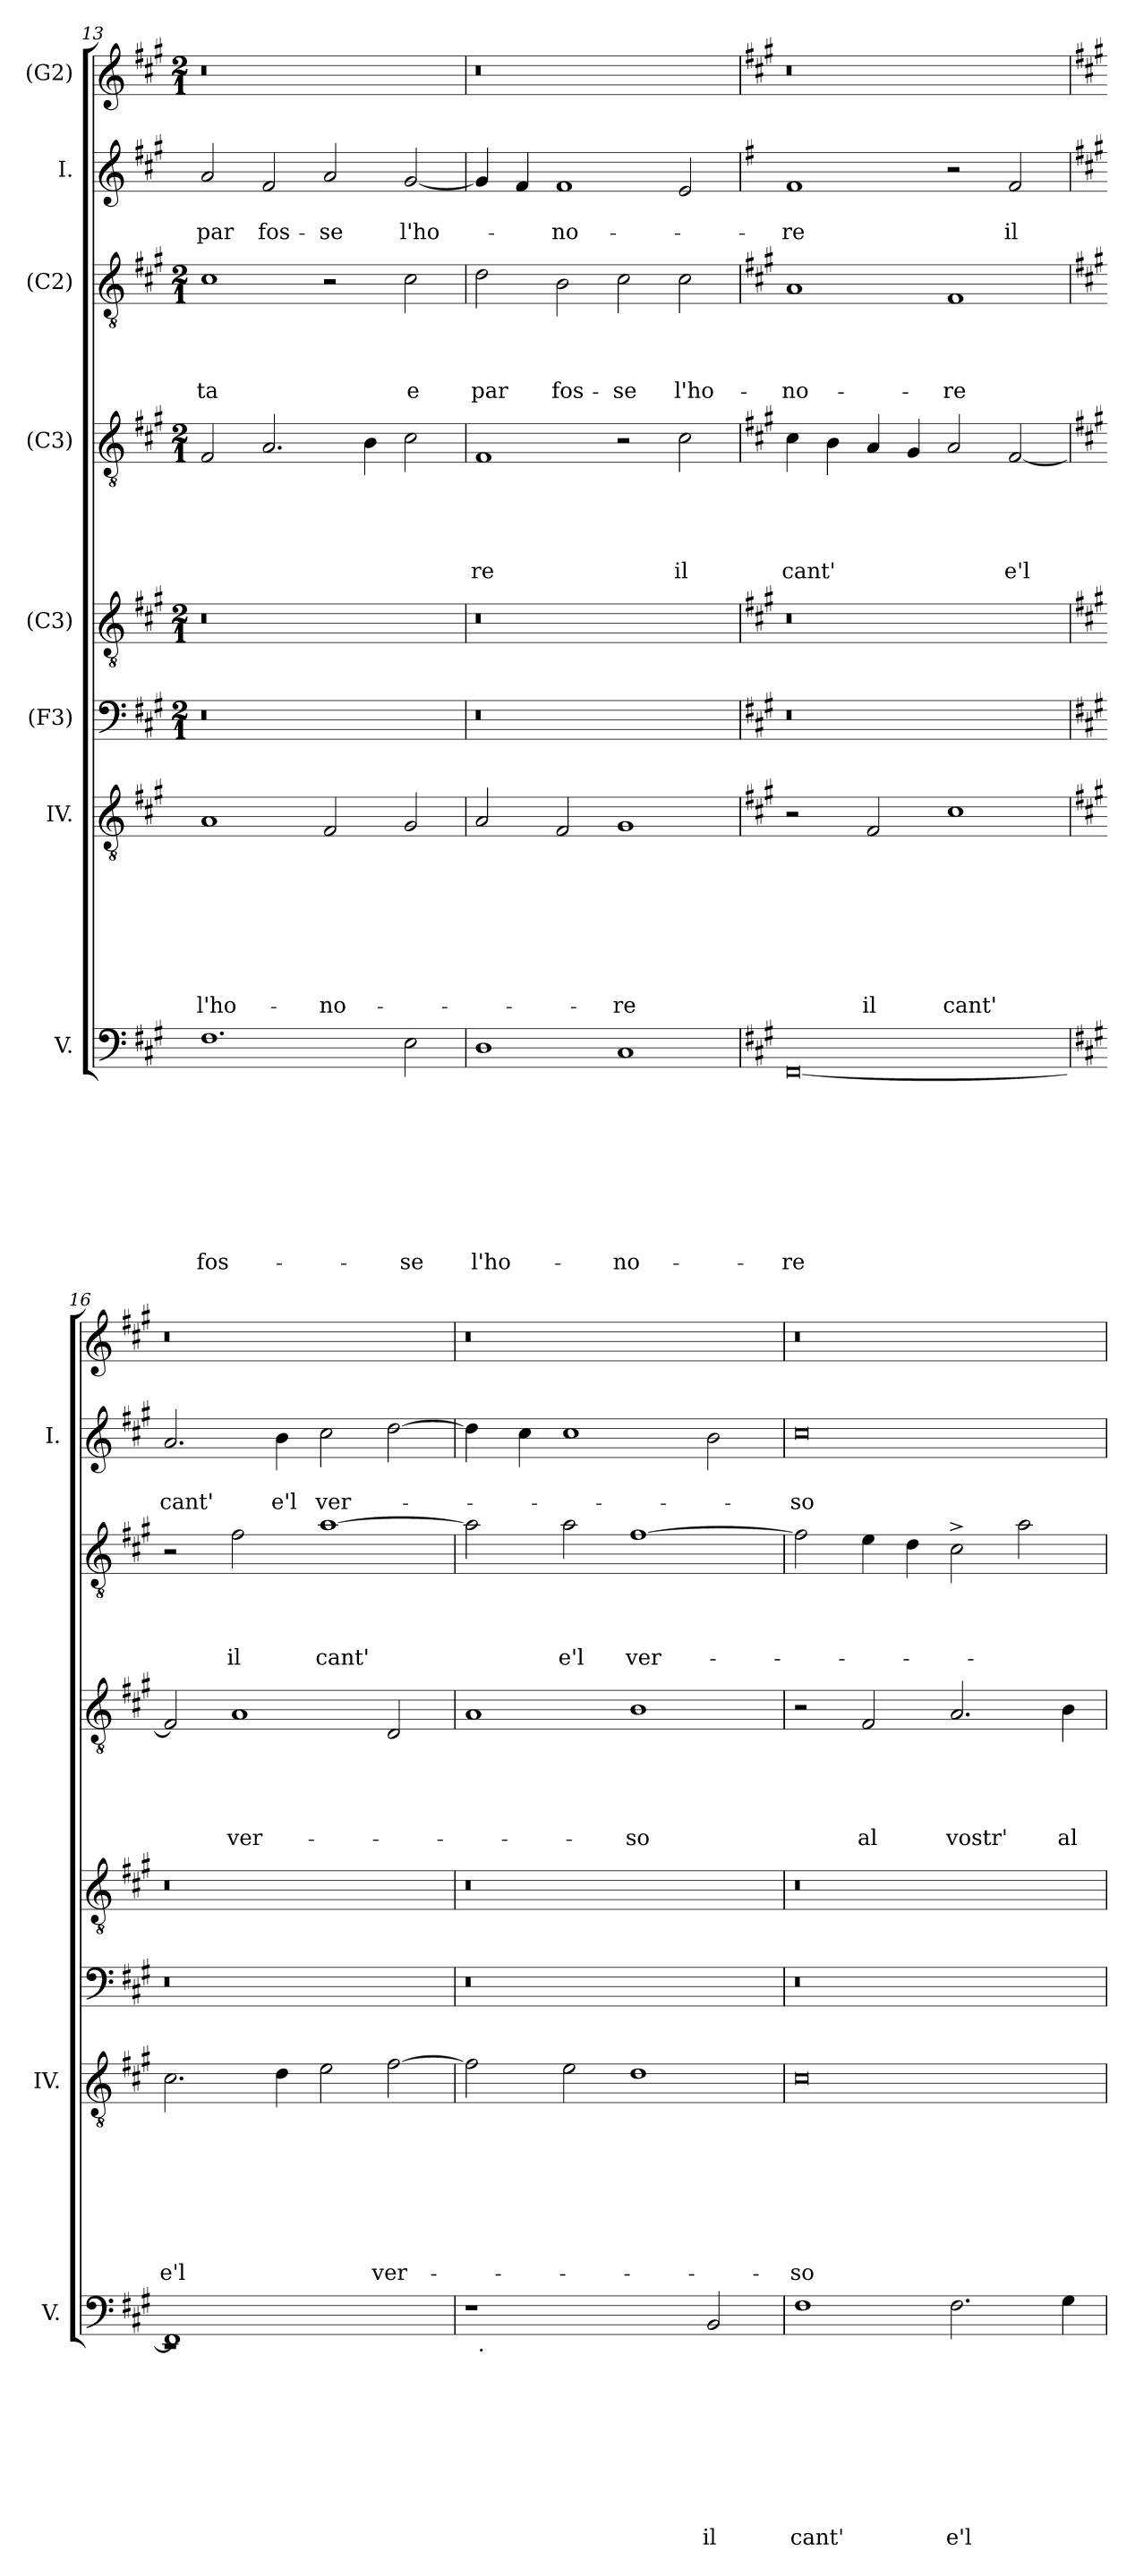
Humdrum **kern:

**kern	**text	**text	**text	**text	**text	**text	**text	**text	**text	**kern	**text	**text	**text	**text	**text	**text	**text	**text	**kern	**kern	**kern	**text	**text	**text	**text	**text	**kern	**text	**text	**text	**text	**kern	**text	**text	**kern
*part8	*part8	*part8	*part8	*part8	*part8	*part8	*part8	*part8	*part8	*part7	*part7	*part7	*part7	*part7	*part7	*part7	*part7	*part7	*part6	*part5	*part4	*part4	*part4	*part4	*part4	*part4	*part3	*part3	*part3	*part3	*part3	*part2	*part2	*part2	*part1
*staff8	*staff8	*staff8	*staff8	*staff8	*staff8	*staff8	*staff8	*staff8	*staff8	*staff7	*staff7	*staff7	*staff7	*staff7	*staff7	*staff7	*staff7	*staff7	*staff6	*staff5	*staff4	*staff4	*staff4	*staff4	*staff4	*staff4	*staff3	*staff3	*staff3	*staff3	*staff3	*staff2	*staff2	*staff2	*staff1
*I"V.	*	*	*	*	*	*	*	*	*	*I"IV.	*	*	*	*	*	*	*	*	*I"(F3)	*I"(C3)	*I"(C3)	*	*	*	*	*	*I"(C2)	*	*	*	*	*I"I.	*	*	*I"(G2)
*I'V.	*	*	*	*	*	*	*	*	*	*I'IV.	*	*	*	*	*	*	*	*	*	*	*	*	*	*	*	*	*	*	*	*	*	*I'I.	*	*	*
*clefF4	*	*	*	*	*	*	*	*	*	*clefGv2	*	*	*	*	*	*	*	*	*clefF4	*clefGv2	*clefGv2	*	*	*	*	*	*clefGv2	*	*	*	*	*clefG2	*	*	*clefG2
*k[f#c#g#]	*	*	*	*	*	*	*	*	*	*k[f#c#g#]	*	*	*	*	*	*	*	*	*k[f#c#g#]	*k[f#c#g#]	*k[f#c#g#]	*	*	*	*	*	*k[f#c#g#]	*	*	*	*	*k[f#c#g#]	*	*	*k[f#c#g#]
*A:	*	*	*	*	*	*	*	*	*	*A:	*	*	*	*	*	*	*	*	*A:	*A:	*A:	*	*	*	*	*	*A:	*	*	*	*	*A:	*	*	*A:
*	*	*	*	*	*	*	*	*	*	*	*	*	*	*	*	*	*	*	*M2/1	*M2/1	*M2/1	*	*	*	*	*	*M2/1	*	*	*	*	*	*	*	*M2/1
=13	=13	=13	=13	=13	=13	=13	=13	=13	=13	=13	=13	=13	=13	=13	=13	=13	=13	=13	=13	=13	=13	=13	=13	=13	=13	=13	=13	=13	=13	=13	=13	=13	=13	=13	=13
!	!	!	!	!	!	!	!	!	!LO:LY:b	!	!	!	!	!	!	!	!	!LO:LY:b	!	!	!	!	!	!	!	!	!	!	!	!	!LO:LY:b	!	!	!LO:LY:b	!
1.F#	.	.	.	.	.	.	.	.	fos-	1A	.	.	.	.	.	.	.	l'ho-	0r	0r	2F#/	.	.	.	.	.	1c#	.	.	.	-ta	2a/	.	par	0r
!	!	!	!	!	!	!	!	!	!	!	!	!	!	!	!	!	!	!	!	!	!	!	!	!	!	!	!	!	!	!	!	!	!	!LO:LY:b	!
.	.	.	.	.	.	.	.	.	.	.	.	.	.	.	.	.	.	.	.	.	2.A/	.	.	.	.	.	.	.	.	.	.	2f#/	.	fos-	.
!	!	!	!	!	!	!	!	!	!	!	!	!	!	!	!	!	!	!LO:LY:b	!	!	!	!	!	!	!	!	!	!	!	!	!	!	!	!LO:LY:b	!
.	.	.	.	.	.	.	.	.	.	2F#/	.	.	.	.	.	.	.	-no-	.	.	.	.	.	.	.	.	2r	.	.	.	.	2a/	.	-se	.
.	.	.	.	.	.	.	.	.	.	.	.	.	.	.	.	.	.	.	.	.	4B\	.	.	.	.	.	.	.	.	.	.	.	.	.	.
!	!	!	!	!	!	!	!	!	!LO:LY:b	!	!	!	!	!	!	!	!	!	!	!	!	!	!	!	!	!	!	!	!	!	!LO:LY:b	!	!	!LO:LY:b	!
2E\	.	.	.	.	.	.	.	.	-se	2G#/	.	.	.	.	.	.	.	.	.	.	2c#\	.	.	.	.	.	2c#\	.	.	.	e	[<2g#/	.	l'ho-	.
=14	=14	=14	=14	=14	=14	=14	=14	=14	=14	=14	=14	=14	=14	=14	=14	=14	=14	=14	=14	=14	=14	=14	=14	=14	=14	=14	=14	=14	=14	=14	=14	=14	=14	=14	=14
!	!	!	!	!	!	!	!	!	!LO:LY:b	!	!	!	!	!	!	!	!	!	!	!	!	!	!	!	!	!LO:LY:b	!	!	!	!	!LO:LY:b	!	!	!	!
1D	.	.	.	.	.	.	.	.	l'ho-	2A/	.	.	.	.	.	.	.	.	0r	0r	1F#	.	.	.	.	-re	2d\	.	.	.	par	4g#/]	.	.	0r
.	.	.	.	.	.	.	.	.	.	.	.	.	.	.	.	.	.	.	.	.	.	.	.	.	.	.	.	.	.	.	.	4f#/	.	.	.
!	!	!	!	!	!	!	!	!	!	!	!	!	!	!	!	!	!	!	!	!	!	!	!	!	!	!	!	!	!	!	!LO:LY:b	!	!	!LO:LY:b	!
.	.	.	.	.	.	.	.	.	.	2F#/	.	.	.	.	.	.	.	.	.	.	.	.	.	.	.	.	2B\	.	.	.	fos-	1f#	.	-no-	.
!	!	!	!	!	!	!	!	!	!LO:LY:b	!	!	!	!	!	!	!	!	!LO:LY:b	!	!	!	!	!	!	!	!	!	!	!	!	!LO:LY:b	!	!	!	!
1C#	.	.	.	.	.	.	.	.	-no-	1G#	.	.	.	.	.	.	.	-re	.	.	2r	.	.	.	.	.	2c#\	.	.	.	-se	.	.	.	.
!	!	!	!	!	!	!	!	!	!	!	!	!	!	!	!	!	!	!	!	!	!	!	!	!	!	!LO:LY:b	!	!	!	!	!LO:LY:b	!	!	!	!
.	.	.	.	.	.	.	.	.	.	.	.	.	.	.	.	.	.	.	.	.	2c#\	.	.	.	.	il	2c#\	.	.	.	l'ho-	2e/	.	.	.
=15	=15	=15	=15	=15	=15	=15	=15	=15	=15	=15	=15	=15	=15	=15	=15	=15	=15	=15	=15	=15	=15	=15	=15	=15	=15	=15	=15	=15	=15	=15	=15	=15	=15	=15	=15
*	*	*	*	*	*	*	*	*	*	*	*	*	*	*	*	*	*	*	*	*	*	*	*	*	*	*	*	*	*	*	*	*k[f#]	*	*	*
*	*	*	*	*	*	*	*	*	*	*	*	*	*	*	*	*	*	*	*	*	*	*	*	*	*	*	*	*	*	*	*	*G:	*	*	*
!	!	!	!	!	!	!	!	!	!LO:LY:b:rj	!	!	!	!	!	!	!	!	!	!	!	!	!	!	!	!	!LO:LY:b	!	!	!	!	!LO:LY:b	!	!	!LO:LY:b	!
[>0FF#	.	.	.	.	.	.	.	.	-re	2r	.	.	.	.	.	.	.	.	0r	0r	4c#\	.	.	.	.	cant'	1A	.	.	.	-no-	1f#	.	-re	0r
.	.	.	.	.	.	.	.	.	.	.	.	.	.	.	.	.	.	.	.	.	4B\	.	.	.	.	.	.	.	.	.	.	.	.	.	.
!	!	!	!	!	!	!	!	!	!	!	!	!	!	!	!	!	!	!LO:LY:b	!	!	!	!	!	!	!	!	!	!	!	!	!	!	!	!	!
.	.	.	.	.	.	.	.	.	.	2F#/	.	.	.	.	.	.	.	il	.	.	4A/	.	.	.	.	.	.	.	.	.	.	.	.	.	.
.	.	.	.	.	.	.	.	.	.	.	.	.	.	.	.	.	.	.	.	.	4G#/	.	.	.	.	.	.	.	.	.	.	.	.	.	.
!	!	!	!	!	!	!	!	!	!	!	!	!	!	!	!	!	!	!LO:LY:b	!	!	!	!	!	!	!	!	!	!	!	!	!LO:LY:b	!	!	!	!
.	.	.	.	.	.	.	.	.	.	1c#	.	.	.	.	.	.	.	cant'	.	.	2A/	.	.	.	.	.	1F#	.	.	.	-re	2r	.	.	.
!	!	!	!	!	!	!	!	!	!	!	!	!	!	!	!	!	!	!	!	!	!	!	!	!	!	!LO:LY:b	!	!	!	!	!	!	!	!LO:LY:b	!
.	.	.	.	.	.	.	.	.	.	.	.	.	.	.	.	.	.	.	.	.	[>2F#/	.	.	.	.	e'l	.	.	.	.	.	2f#/	.	il	.
!!LO:PB:g=z
=16	=16	=16	=16	=16	=16	=16	=16	=16	=16	=16	=16	=16	=16	=16	=16	=16	=16	=16	=16	=16	=16	=16	=16	=16	=16	=16	=16	=16	=16	=16	=16	=16	=16	=16	=16
*	*	*	*	*	*	*	*	*	*	*	*	*	*	*	*	*	*	*	*	*	*	*	*	*	*	*	*	*	*	*	*	*k[f#c#g#]	*	*	*
*	*	*	*	*	*	*	*	*	*	*	*	*	*	*	*	*	*	*	*	*	*	*	*	*	*	*	*	*	*	*	*	*A:	*	*	*
*^	*	*	*	*	*	*	*	*	*	*	*	*	*	*	*	*	*	*	*	*	*	*	*	*	*	*	*	*	*	*	*	*	*	*	*
!	!LO:N:vis=1	!	!	!	!	!	!	!	!	!	!	!	!	!	!	!	!	!	!LO:LY:b	!	!	!	!	!	!	!	!	!	!	!	!	!	!	!	!LO:LY:b	!
1FF#]	0rEE	.	.	.	.	.	.	.	.	.	2.c#\	.	.	.	.	.	.	.	e'l	0r	0r	2F#/]	.	.	.	.	.	2r	.	.	.	.	2.a/	.	cant'	0r
!	!	!	!	!	!	!	!	!	!	!	!	!	!	!	!	!	!	!	!	!	!	!	!	!	!	!	!LO:LY:b	!	!	!	!	!LO:LY:b	!	!	!	!
.	.	.	.	.	.	.	.	.	.	.	.	.	.	.	.	.	.	.	.	.	.	1A	.	.	.	.	ver-	2f#\	.	.	.	il	.	.	.	.
!	!	!	!	!	!	!	!	!	!	!	!	!	!	!	!	!	!	!	!	!	!	!	!	!	!	!	!	!	!	!	!	!	!	!	!LO:LY:b	!
.	.	.	.	.	.	.	.	.	.	.	4d\	.	.	.	.	.	.	.	.	.	.	.	.	.	.	.	.	.	.	.	.	.	4b\	.	e'l	.
!	!	!	!	!	!	!	!	!	!	!	!	!	!	!	!	!	!	!	!	!	!	!	!	!	!	!	!	!	!	!	!	!LO:LY:b	!	!	!LO:LY:b	!
1ryy	.	.	.	.	.	.	.	.	.	.	2e\	.	.	.	.	.	.	.	.	.	.	.	.	.	.	.	.	[>1a	.	.	.	cant'	2cc#\	.	ver-	.
!	!	!	!	!	!	!	!	!	!	!	!	!	!	!	!	!	!	!	!LO:LY:b	!	!	!	!	!	!	!	!	!	!	!	!	!	!	!	!	!
.	.	.	.	.	.	.	.	.	.	.	[>2f#\	.	.	.	.	.	.	.	ver-	.	.	2D/	.	.	.	.	.	.	.	.	.	.	[>2dd\	.	.	.
=17	=17	=17	=17	=17	=17	=17	=17	=17	=17	=17	=17	=17	=17	=17	=17	=17	=17	=17	=17	=17	=17	=17	=17	=17	=17	=17	=17	=17	=17	=17	=17	=17	=17	=17	=17	=17
1r	32ryy	.	.	.	.	.	.	.	.	.	2f#\]	.	.	.	.	.	.	.	.	0r	0r	1A	.	.	.	.	.	2a\]	.	.	.	.	4dd\]	.	.	0r
!	!LO:TX:b:t=.	!	!	!	!	!	!	!	!	!	!	!	!	!	!	!	!	!	!	!	!	!	!	!	!	!	!	!	!	!	!	!	!	!	!	!
.	1ryy	.	.	.	.	.	.	.	.	.	.	.	.	.	.	.	.	.	.	.	.	.	.	.	.	.	.	.	.	.	.	.	.	.	.	.
.	.	.	.	.	.	.	.	.	.	.	.	.	.	.	.	.	.	.	.	.	.	.	.	.	.	.	.	.	.	.	.	.	4cc#\	.	.	.
!	!	!	!	!	!	!	!	!	!	!	!	!	!	!	!	!	!	!	!	!	!	!	!	!	!	!	!	!	!	!	!	!LO:LY:b	!	!	!	!
.	.	.	.	.	.	.	.	.	.	.	2e\	.	.	.	.	.	.	.	.	.	.	.	.	.	.	.	.	2a\	.	.	.	e'l	1cc#	.	.	.
!	!	!	!	!	!	!	!	!	!	!	!	!	!	!	!	!	!	!	!	!	!	!	!	!	!	!	!LO:LY:b	!	!	!	!	!LO:LY:b	!	!	!	!
2ryy	.	.	.	.	.	.	.	.	.	.	1d	.	.	.	.	.	.	.	.	.	.	1B	.	.	.	.	-so	[>1f#	.	.	.	ver-	.	.	.	.
.	2ryy	.	.	.	.	.	.	.	.	.	.	.	.	.	.	.	.	.	.	.	.	.	.	.	.	.	.	.	.	.	.	.	.	.	.	.
!	!	!	!	!	!	!	!	!	!	!LO:LY:b	!	!	!	!	!	!	!	!	!	!	!	!	!	!	!	!	!	!	!	!	!	!	!	!	!	!
2BB/	.	.	.	.	.	.	.	.	.	il	.	.	.	.	.	.	.	.	.	.	.	.	.	.	.	.	.	.	.	.	.	.	2b\	.	.	.
.	4...ryy	.	.	.	.	.	.	.	.	.	.	.	.	.	.	.	.	.	.	.	.	.	.	.	.	.	.	.	.	.	.	.	.	.	.	.
=18	=18	=18	=18	=18	=18	=18	=18	=18	=18	=18	=18	=18	=18	=18	=18	=18	=18	=18	=18	=18	=18	=18	=18	=18	=18	=18	=18	=18	=18	=18	=18	=18	=18	=18	=18	=18
!	!	!	!	!	!	!	!	!	!	!LO:LY:b	!	!	!	!	!	!	!	!	!LO:LY:b:rj	!	!	!	!	!	!	!	!	!	!	!	!	!	!	!	!LO:LY:b:rj	!
*v	*v	*	*	*	*	*	*	*	*	*	*	*	*	*	*	*	*	*	*	*	*	*	*	*	*	*	*	*	*	*	*	*	*	*	*	*
1F#	.	.	.	.	.	.	.	.	cant'	0c#	.	.	.	.	.	.	.	-so	0r	0r	2r	.	.	.	.	.	2f#\]	.	.	.	.	0cc#	.	-so	0r
!	!	!	!	!	!	!	!	!	!	!	!	!	!	!	!	!	!	!	!	!	!	!	!	!	!	!LO:LY:b	!	!	!	!	!	!	!	!	!
.	.	.	.	.	.	.	.	.	.	.	.	.	.	.	.	.	.	.	.	.	2F#/	.	.	.	.	al	4e\	.	.	.	.	.	.	.	.
.	.	.	.	.	.	.	.	.	.	.	.	.	.	.	.	.	.	.	.	.	.	.	.	.	.	.	4d\	.	.	.	.	.	.	.	.
!	!	!	!	!	!	!	!	!	!LO:LY:b	!	!	!	!	!	!	!	!	!	!	!	!	!	!	!	!	!LO:LY:b	!	!	!	!	!	!	!	!	!
2.F#\	.	.	.	.	.	.	.	.	e'l	.	.	.	.	.	.	.	.	.	.	.	2.A/	.	.	.	.	vostr'	2c#^>\	.	.	.	.	.	.	.	.
.	.	.	.	.	.	.	.	.	.	.	.	.	.	.	.	.	.	.	.	.	.	.	.	.	.	.	[>2a\	.	.	.	.	.	.	.	.
!	!	!	!	!	!	!	!	!	!	!	!	!	!	!	!	!	!	!	!	!	!	!	!	!	!	!LO:LY:b	!	!	!	!	!	!	!	!	!
4G#\	.	.	.	.	.	.	.	.	.	.	.	.	.	.	.	.	.	.	.	.	4B\	.	.	.	.	al-	.	.	.	.	.	.	.	.	.
=	=	=	=	=	=	=	=	=	=	=	=	=	=	=	=	=	=	=	=	=	=	=	=	=	=	=	=	=	=	=	=	=	=	=	=
*-	*-	*-	*-	*-	*-	*-	*-	*-	*-	*-	*-	*-	*-	*-	*-	*-	*-	*-	*-	*-	*-	*-	*-	*-	*-	*-	*-	*-	*-	*-	*-	*-	*-	*-	*-
